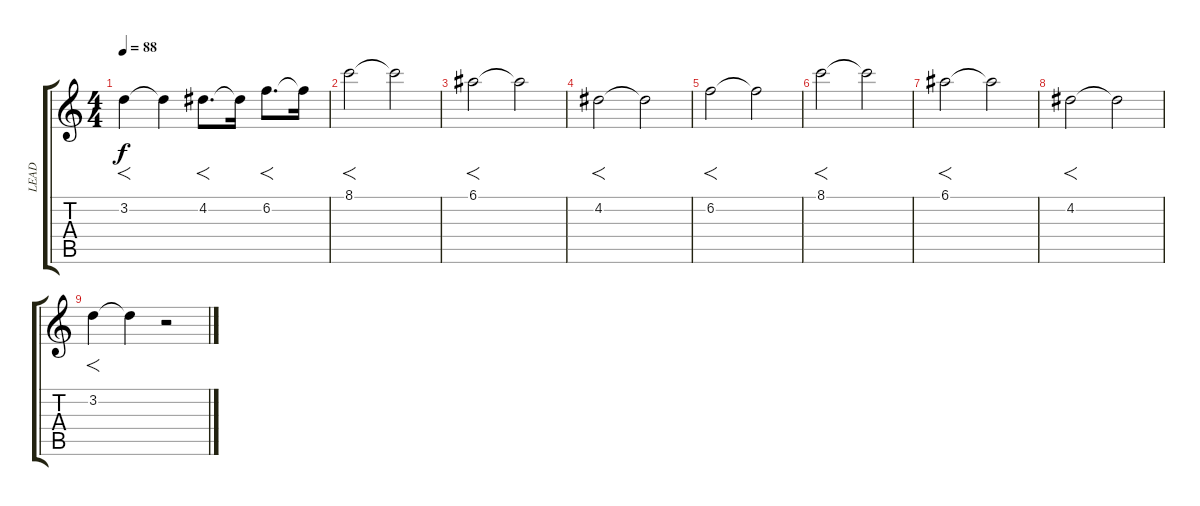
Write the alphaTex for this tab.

\track ("LEAD" "LEAD") {instrument overdrivenguitar}
\staff {score tabs}
\tuning (E4 B3 G3 D3 A2 E2) {hide}
\ts (4 4)
\tempo 88
\clef g2
\ks c
3.2.4{f dy f} 3.2{t}.4 4.2.8{f d} 4.2{t}.16 6.2.8{f d} 6.2{t}.16 |
8.1.2{f} 8.1{t}.2 |
6.1.2{f} 6.1{t}.2 |
4.2.2{f} 4.2{t}.2 |
6.2.2{f} 6.2{t}.2 |
8.1.2{f} 8.1{t}.2 |
6.1.2{f} 6.1{t}.2 |
4.2.2{f} 4.2{t}.2 |
3.2.4{f} 3.2{t}.4 r.2
